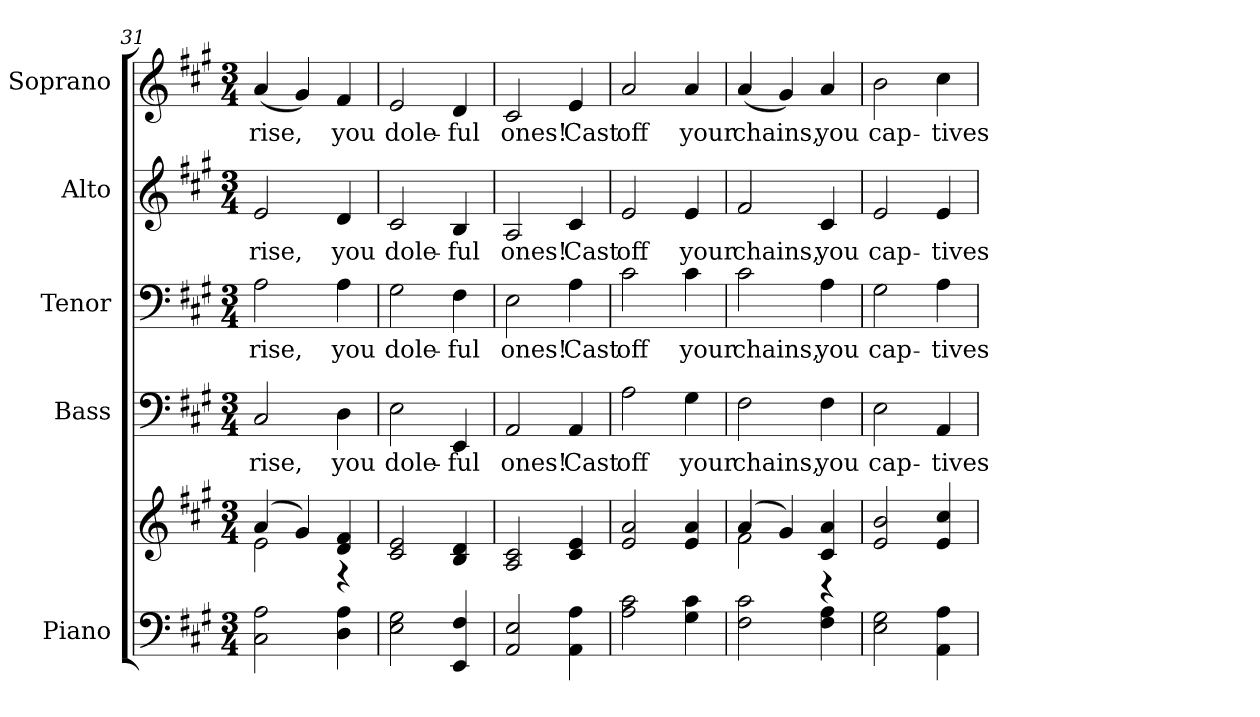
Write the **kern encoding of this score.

**kern	**kern	**kern	**text	**kern	**text	**kern	**text	**kern	**text
*part5	*part5	*part4	*part4	*part3	*part3	*part2	*part2	*part1	*part1
*staff6	*staff5	*staff4	*staff4	*staff3	*staff3	*staff2	*staff2	*staff1	*staff1
*I"Piano	*	*I"Bass	*	*I"Tenor	*	*I"Alto	*	*I"Soprano	*
*I'Pno.	*	*I'B.	*	*I'T.	*	*I'A.	*	*I'S.	*
!!LO:PB:g=z
*clefF4	*clefG2	*clefF4	*	*clefF4	*	*clefG2	*	*clefG2	*
*k[f#c#g#]	*k[f#c#g#]	*k[f#c#g#]	*	*k[f#c#g#]	*	*k[f#c#g#]	*	*k[f#c#g#]	*
*A:	*A:	*A:	*	*A:	*	*A:	*	*A:	*
*M3/4	*M3/4	*M3/4	*	*M3/4	*	*M3/4	*	*M3/4	*
=31	=31	=31	=31	=31	=31	=31	=31	=31	=31
*	*^	*	*	*	*	*	*	*	*
!	!	!	!	!LO:LY:b:color=#000000	!	!	!	!	!	!
!	!	!	!	!	!	!LO:LY:b:color=#000000	!	!	!	!
!	!	!	!	!	!	!	!	!LO:LY:b:color=#000000	!	!
!	!	!	!	!	!	!	!	!	!	!LO:LY:b:color=#000000
2C#i\ 2Ai	(4ai/	2ei\	2C#i/	-rise,	2Ai\	-rise,	2ei/	-rise,	(4ai/	-rise,
.	4g#i/)	.	.	.	.	.	.	.	4g#i/)	.
!	!	!	!	!LO:LY:b:color=#000000	!	!	!	!	!	!
!	!	!	!	!	!	!LO:LY:b:color=#000000	!	!	!	!
!	!	!	!	!	!	!	!	!LO:LY:b:color=#000000	!	!
!	!	!	!	!	!	!	!	!	!	!LO:LY:b:color=#000000
4Di\ 4Ai	4di/ 4f#i	4r	4Di\	you	4Ai\	you	4di/	you	4f#i/	you
*	*v	*v	*	*	*	*	*	*	*	*
=32	=32	=32	=32	=32	=32	=32	=32	=32	=32
*	*^	*	*	*	*	*	*	*	*
!	!	!	!	!LO:LY:b:color=#000000	!	!	!	!	!	!
*	*v	*v	*	*	*	*	*	*	*	*
*	*^	*	*	*	*	*	*	*	*
!	!	!	!	!	!	!LO:LY:b:color=#000000	!	!	!	!
*	*v	*v	*	*	*	*	*	*	*	*
*	*^	*	*	*	*	*	*	*	*
!	!	!	!	!	!	!	!	!LO:LY:b:color=#000000	!	!
*	*v	*v	*	*	*	*	*	*	*	*
*	*^	*	*	*	*	*	*	*	*
!	!	!	!	!	!	!	!	!	!	!LO:LY:b:color=#000000
*	*v	*v	*	*	*	*	*	*	*	*
2Ei\ 2G#i	2c#i/ 2ei	2Ei\	dole-	2G#i\	dole-	2c#i/	dole-	2ei/	dole-
!	!	!	!LO:LY:b:color=#000000	!	!	!	!	!	!
!	!	!	!	!	!LO:LY:b:color=#000000	!	!	!	!
!	!	!	!	!	!	!	!LO:LY:b:color=#000000	!	!
!	!	!	!	!	!	!	!	!	!LO:LY:b:color=#000000
4EEi/ 4F#i	4Bi/ 4di	4EEi/	-ful	4F#i\	-ful	4Bi/	-ful	4di/	-ful
=33	=33	=33	=33	=33	=33	=33	=33	=33	=33
!	!	!	!LO:LY:b:color=#000000	!	!	!	!	!	!
!	!	!	!	!	!LO:LY:b:color=#000000	!	!	!	!
!	!	!	!	!	!	!	!LO:LY:b:color=#000000	!	!
!	!	!	!	!	!	!	!	!	!LO:LY:b:color=#000000
2AAi/ 2Ei	2Ai/ 2c#i	2AAi/	ones!	2Ei\	ones!	2Ai/	ones!	2c#i/	ones!
!	!	!	!LO:LY:b:color=#000000	!	!	!	!	!	!
!	!	!	!	!	!LO:LY:b:color=#000000	!	!	!	!
!	!	!	!	!	!	!	!LO:LY:b:color=#000000	!	!
!	!	!	!	!	!	!	!	!	!LO:LY:b:color=#000000
4AAi\ 4Ai	4c#i/ 4ei	4AAi/	Cast	4Ai\	Cast	4c#i/	Cast	4ei/	Cast
!!LO:PB:g=z
=34	=34	=34	=34	=34	=34	=34	=34	=34	=34
!	!	!	!LO:LY:b:color=#000000	!	!	!	!	!	!
!	!	!	!	!	!LO:LY:b:color=#000000	!	!	!	!
!	!	!	!	!	!	!	!LO:LY:b:color=#000000	!	!
!	!	!	!	!	!	!	!	!	!LO:LY:b:color=#000000
2Ai\ 2c#i	2ei/ 2ai	2Ai\	off	2c#i\	off	2ei/	off	2ai/	off
!	!	!	!LO:LY:b:color=#000000	!	!	!	!	!	!
!	!	!	!	!	!LO:LY:b:color=#000000	!	!	!	!
!	!	!	!	!	!	!	!LO:LY:b:color=#000000	!	!
!	!	!	!	!	!	!	!	!	!LO:LY:b:color=#000000
4G#i\ 4c#i	4ei/ 4ai	4G#i\	your	4c#i\	your	4ei/	your	4ai/	your
=35	=35	=35	=35	=35	=35	=35	=35	=35	=35
*	*^	*	*	*	*	*	*	*	*
!	!	!	!	!LO:LY:b:color=#000000	!	!	!	!	!	!
!	!	!	!	!	!	!LO:LY:b:color=#000000	!	!	!	!
!	!	!	!	!	!	!	!	!LO:LY:b:color=#000000	!	!
!	!	!	!	!	!	!	!	!	!	!LO:LY:b:color=#000000
2F#i\ 2c#i	(4ai/	2f#i\	2F#i\	chains,	2c#i\	chains,	2f#i/	chains,	(4ai/	chains,
.	4g#i/)	.	.	.	.	.	.	.	4g#i/)	.
!	!	!	!	!LO:LY:b:color=#000000	!	!	!	!	!	!
!	!	!	!	!	!	!LO:LY:b:color=#000000	!	!	!	!
!	!	!	!	!	!	!	!	!LO:LY:b:color=#000000	!	!
!	!	!	!	!	!	!	!	!	!	!LO:LY:b:color=#000000
4F#i\ 4Ai	4c#i/ 4ai	4r	4F#i\	you	4Ai\	you	4c#i/	you	4ai/	you
*	*v	*v	*	*	*	*	*	*	*	*
=36	=36	=36	=36	=36	=36	=36	=36	=36	=36
*	*^	*	*	*	*	*	*	*	*
!	!	!	!	!LO:LY:b:color=#000000	!	!	!	!	!	!
*	*v	*v	*	*	*	*	*	*	*	*
*	*^	*	*	*	*	*	*	*	*
!	!	!	!	!	!	!LO:LY:b:color=#000000	!	!	!	!
*	*v	*v	*	*	*	*	*	*	*	*
*	*^	*	*	*	*	*	*	*	*
!	!	!	!	!	!	!	!	!LO:LY:b:color=#000000	!	!
*	*v	*v	*	*	*	*	*	*	*	*
*	*^	*	*	*	*	*	*	*	*
!	!	!	!	!	!	!	!	!	!	!LO:LY:b:color=#000000
*	*v	*v	*	*	*	*	*	*	*	*
2Ei\ 2G#i	2ei/ 2bi	2Ei\	cap-	2G#i\	cap-	2ei/	cap-	2bi\	cap-
!	!	!	!LO:LY:b:color=#000000	!	!	!	!	!	!
!	!	!	!	!	!LO:LY:b:color=#000000	!	!	!	!
!	!	!	!	!	!	!	!LO:LY:b:color=#000000	!	!
!	!	!	!	!	!	!	!	!	!LO:LY:b:color=#000000
4AAi\ 4Ai	4ei/ 4cc#i	4AAi/	-tives	4Ai\	-tives	4ei/	-tives	4cc#i\	-tives
=	=	=	=	=	=	=	=	=	=
*-	*-	*-	*-	*-	*-	*-	*-	*-	*-
